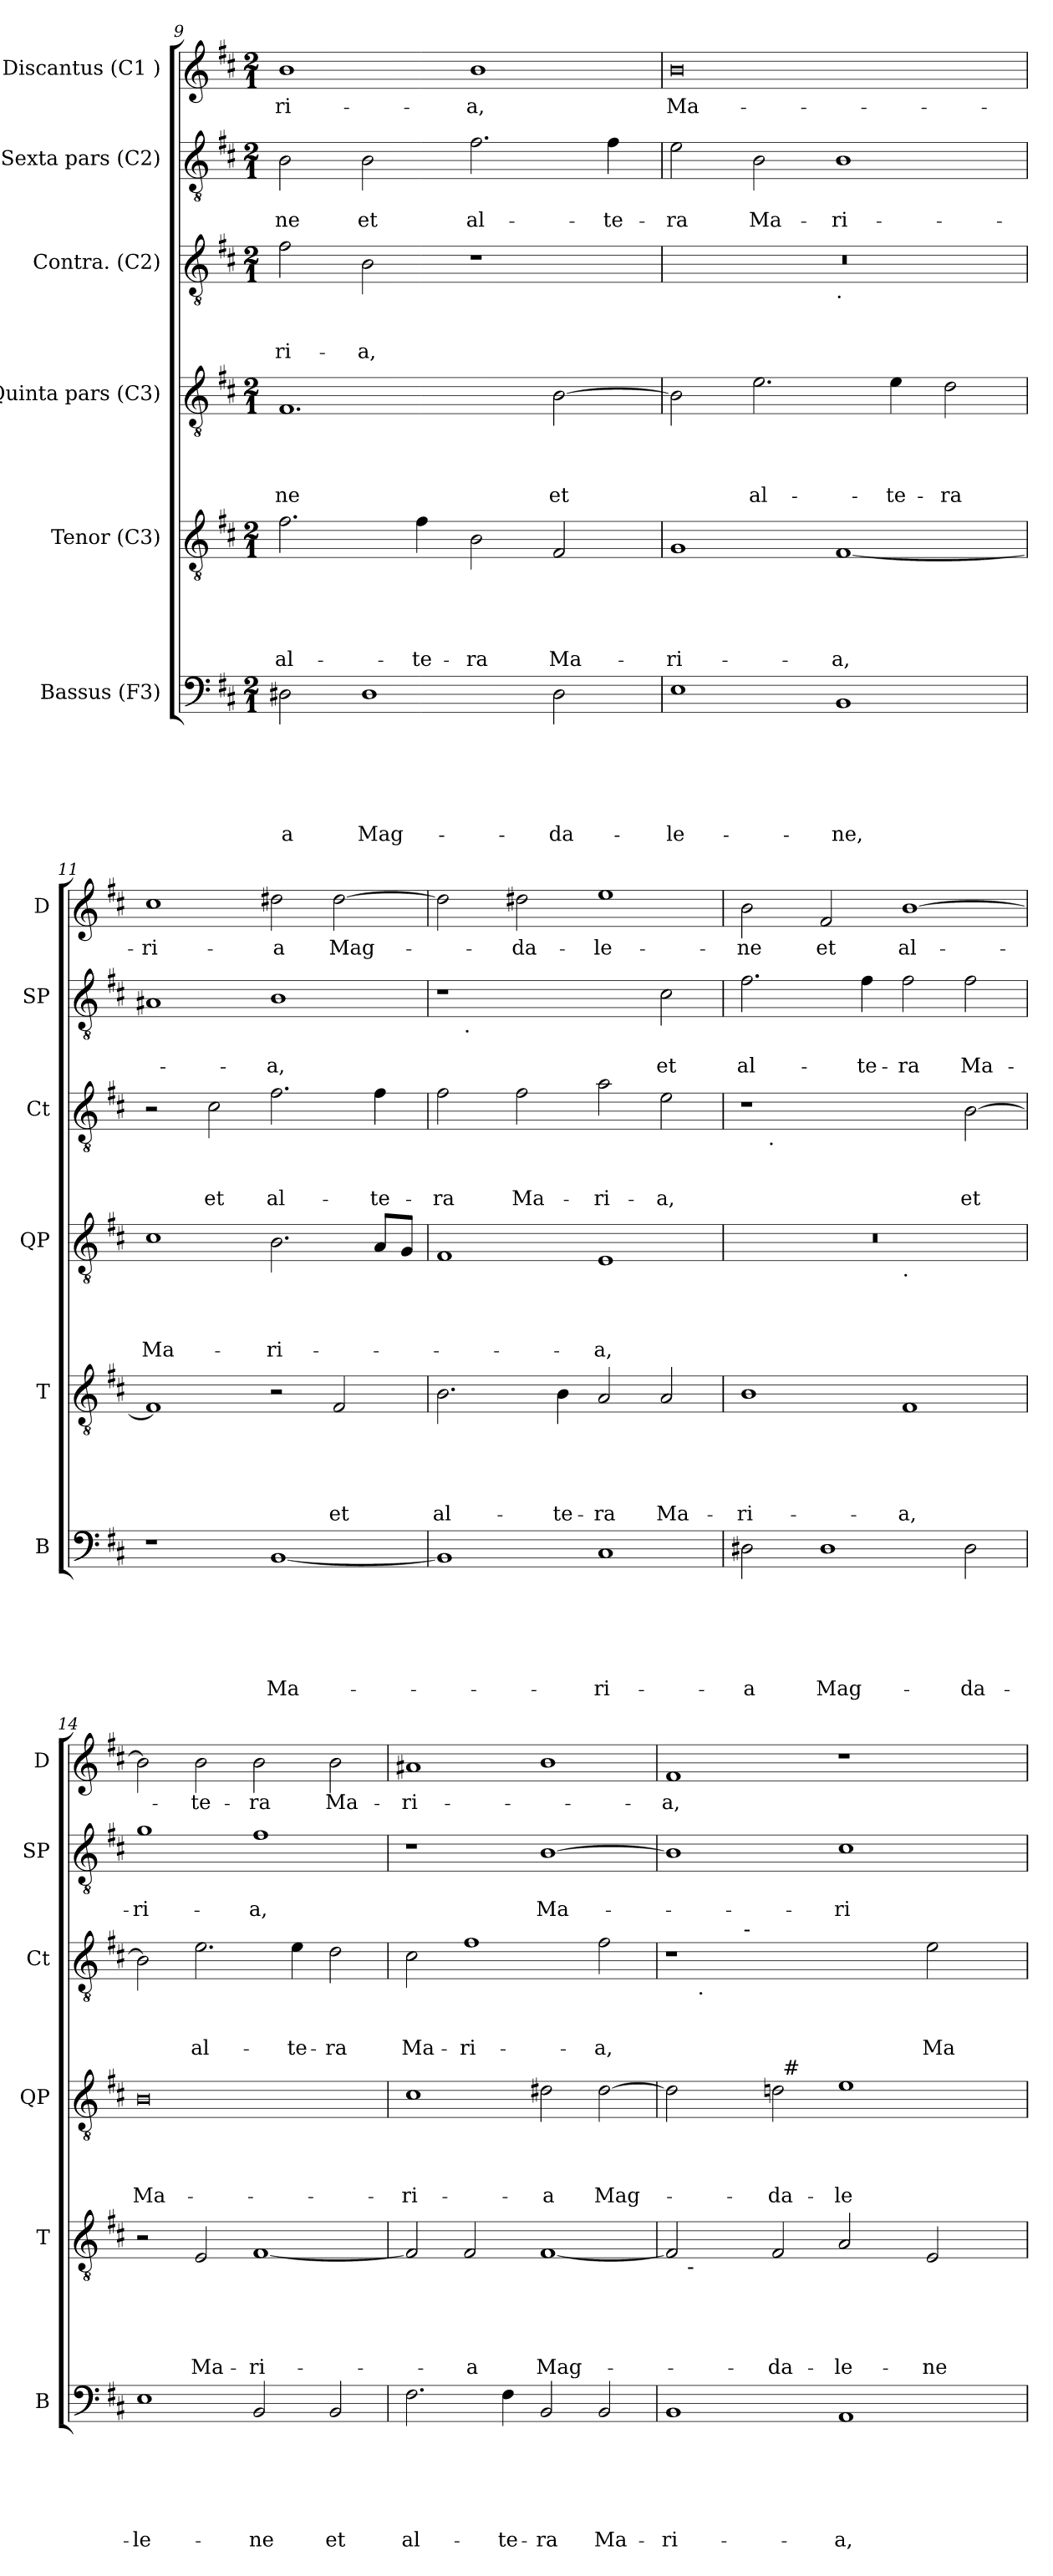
**kern	**text	**text	**text	**text	**text	**text	**kern	**text	**text	**text	**text	**text	**kern	**text	**text	**text	**text	**kern	**text	**text	**text	**kern	**text	**text	**kern	**text
*part6	*part6	*part6	*part6	*part6	*part6	*part6	*part5	*part5	*part5	*part5	*part5	*part5	*part4	*part4	*part4	*part4	*part4	*part3	*part3	*part3	*part3	*part2	*part2	*part2	*part1	*part1
*staff6	*staff6	*staff6	*staff6	*staff6	*staff6	*staff6	*staff5	*staff5	*staff5	*staff5	*staff5	*staff5	*staff4	*staff4	*staff4	*staff4	*staff4	*staff3	*staff3	*staff3	*staff3	*staff2	*staff2	*staff2	*staff1	*staff1
*I"Bassus (F3)	*	*	*	*	*	*	*I"Tenor (C3)	*	*	*	*	*	*I"Quinta pars (C3)	*	*	*	*	*I"Contra. (C2)	*	*	*	*I"Sexta pars (C2)	*	*	*I"Discantus (C1 )	*
*I'B	*	*	*	*	*	*	*I'T	*	*	*	*	*	*I'QP	*	*	*	*	*I'Ct	*	*	*	*I'SP	*	*	*I'D	*
*clefF4	*	*	*	*	*	*	*clefGv2	*	*	*	*	*	*clefGv2	*	*	*	*	*clefGv2	*	*	*	*clefGv2	*	*	*clefG2	*
*k[f#c#]	*	*	*	*	*	*	*k[f#c#]	*	*	*	*	*	*k[f#c#]	*	*	*	*	*k[f#c#]	*	*	*	*k[f#c#]	*	*	*k[f#c#]	*
*D:	*	*	*	*	*	*	*D:	*	*	*	*	*	*D:	*	*	*	*	*D:	*	*	*	*D:	*	*	*D:	*
*M2/1	*	*	*	*	*	*	*M2/1	*	*	*	*	*	*M2/1	*	*	*	*	*M2/1	*	*	*	*M2/1	*	*	*M2/1	*
=9	=9	=9	=9	=9	=9	=9	=9	=9	=9	=9	=9	=9	=9	=9	=9	=9	=9	=9	=9	=9	=9	=9	=9	=9	=9	=9
!	!	!	!	!	!	!LO:LY:b	!	!	!	!	!	!LO:LY:b	!	!	!	!	!LO:LY:b	!	!	!	!LO:LY:b	!	!	!LO:LY:b	!	!LO:LY:b
2D#X\	.	.	.	.	.	-a	2.f#\	.	.	.	.	al-	1.F#	.	.	.	-ne	2f#\	.	.	-ri-	2B\	.	-ne	1b	-ri-
!	!	!	!	!	!	!LO:LY:b	!	!	!	!	!	!	!	!	!	!	!	!	!	!	!LO:LY:b	!	!	!LO:LY:b	!	!
1D#	.	.	.	.	.	Mag-	.	.	.	.	.	.	.	.	.	.	.	2B\	.	.	-a,	2B\	.	et	.	.
!	!	!	!	!	!	!	!	!	!	!	!	!LO:LY:b	!	!	!	!	!	!	!	!	!	!	!	!	!	!
.	.	.	.	.	.	.	4f#\	.	.	.	.	-te-	.	.	.	.	.	.	.	.	.	.	.	.	.	.
!	!	!	!	!	!	!	!	!	!	!	!	!LO:LY:b	!	!	!	!	!	!	!	!	!	!	!	!LO:LY:b	!	!LO:LY:b
.	.	.	.	.	.	.	2B\	.	.	.	.	-ra	.	.	.	.	.	1r	.	.	.	2.f#\	.	al-	1b	-a,
!	!	!	!	!	!	!LO:LY:b	!	!	!	!	!	!LO:LY:b	!	!	!	!	!LO:LY:b	!	!	!	!	!	!	!	!	!
2D#\	.	.	.	.	.	-da-	2F#/	.	.	.	.	Ma-	[>2B\	.	.	.	et	.	.	.	.	.	.	.	.	.
!	!	!	!	!	!	!	!	!	!	!	!	!	!	!	!	!	!	!	!	!	!	!	!	!LO:LY:b	!	!
.	.	.	.	.	.	.	.	.	.	.	.	.	.	.	.	.	.	.	.	.	.	4f#\	.	-te-	.	.
=10	=10	=10	=10	=10	=10	=10	=10	=10	=10	=10	=10	=10	=10	=10	=10	=10	=10	=10	=10	=10	=10	=10	=10	=10	=10	=10
!	!	!	!	!	!	!LO:LY:b	!	!	!	!	!	!LO:LY:b	!	!	!	!	!	!	!	!	!	!	!	!LO:LY:b	!	!LO:LY:b
*	*	*	*	*	*	*	*	*	*	*	*	*	*	*	*	*	*	*^	*	*	*	*	*	*	*	*
1E	.	.	.	.	.	-le-	1G	.	.	.	.	-ri-	2B\]	.	.	.	.	0r	1ryy	.	.	.	2e\	.	-ra	0b	Ma-
!	!	!	!	!	!	!	!	!	!	!	!	!	!	!	!	!	!LO:LY:b	!	!	!	!	!	!	!	!LO:LY:b	!	!
.	.	.	.	.	.	.	.	.	.	.	.	.	2.e\	.	.	.	al-	.	.	.	.	.	2B\	.	Ma-	.	.
!	!	!	!	!	!	!	!	!	!	!	!	!	!	!	!	!	!	!	!LO:TX:b:t=.	!	!	!	!	!	!	!	!
!	!	!	!	!	!	!LO:LY:b	!	!	!	!	!	!LO:LY:b	!	!	!	!	!	!	!	!	!	!	!	!	!LO:LY:b	!	!
1BB	.	.	.	.	.	-ne,	[<1F#	.	.	.	.	-a,	.	.	.	.	.	.	1ryy	.	.	.	1B	.	-ri-	.	.
!	!	!	!	!	!	!	!	!	!	!	!	!	!	!	!	!	!LO:LY:b	!	!	!	!	!	!	!	!	!	!
.	.	.	.	.	.	.	.	.	.	.	.	.	4e\	.	.	.	-te-	.	.	.	.	.	.	.	.	.	.
!	!	!	!	!	!	!	!	!	!	!	!	!	!	!	!	!	!LO:LY:b	!	!	!	!	!	!	!	!	!	!
.	.	.	.	.	.	.	.	.	.	.	.	.	2d\	.	.	.	-ra	.	.	.	.	.	.	.	.	.	.
!!LO:LB:g=z
=11	=11	=11	=11	=11	=11	=11	=11	=11	=11	=11	=11	=11	=11	=11	=11	=11	=11	=11	=11	=11	=11	=11	=11	=11	=11	=11	=11
!	!	!	!	!	!	!	!	!	!	!	!	!	!	!	!	!	!LO:LY:b	!	!	!	!	!	!	!	!	!	!LO:LY:b
*	*	*	*	*	*	*	*	*	*	*	*	*	*	*	*	*	*	*v	*v	*	*	*	*	*	*	*	*
1r	.	.	.	.	.	.	1F#]	.	.	.	.	.	1c#	.	.	.	Ma-	2r	.	.	.	1A#X	.	.	1cc#	-ri-
!	!	!	!	!	!	!	!	!	!	!	!	!	!	!	!	!	!	!	!	!	!LO:LY:b	!	!	!	!	!
.	.	.	.	.	.	.	.	.	.	.	.	.	.	.	.	.	.	2c#\	.	.	et	.	.	.	.	.
!	!	!	!	!	!	!LO:LY:b	!	!	!	!	!	!	!	!	!	!	!LO:LY:b	!	!	!	!LO:LY:b	!	!	!LO:LY:b	!	!LO:LY:b
[<1BB	.	.	.	.	.	Ma-	2r	.	.	.	.	.	2.B\	.	.	.	-ri-	2.f#\	.	.	al-	1B	.	-a,	2dd#X\	-a
!	!	!	!	!	!	!	!	!	!	!	!	!LO:LY:b	!	!	!	!	!	!	!	!	!	!	!	!	!	!LO:LY:b
.	.	.	.	.	.	.	2F#/	.	.	.	.	et	.	.	.	.	.	.	.	.	.	.	.	.	[>2dd#\	Mag-
!	!	!	!	!	!	!	!	!	!	!	!	!	!	!	!	!	!	!	!	!	!LO:LY:b	!	!	!	!	!
.	.	.	.	.	.	.	.	.	.	.	.	.	8A/L	.	.	.	.	4f#\	.	.	-te-	.	.	.	.	.
.	.	.	.	.	.	.	.	.	.	.	.	.	8G/J	.	.	.	.	.	.	.	.	.	.	.	.	.
=12	=12	=12	=12	=12	=12	=12	=12	=12	=12	=12	=12	=12	=12	=12	=12	=12	=12	=12	=12	=12	=12	=12	=12	=12	=12	=12
!	!	!	!	!	!	!	!	!	!	!	!	!LO:LY:b	!	!	!	!	!	!	!	!	!LO:LY:b	!	!	!	!	!
*	*	*	*	*	*	*	*	*	*	*	*	*	*	*	*	*	*	*	*	*	*	*^	*	*	*	*
1BB]	.	.	.	.	.	.	2.B\	.	.	.	.	al-	1F#	.	.	.	.	2f#\	.	.	-ra	1r	8ryy	.	.	2dd#\]	.
!	!	!	!	!	!	!	!	!	!	!	!	!	!	!	!	!	!	!	!	!	!	!	!LO:TX:b:t=.	!	!	!	!
.	.	.	.	.	.	.	.	.	.	.	.	.	.	.	.	.	.	.	.	.	.	.	1...ryy	.	.	.	.
!	!	!	!	!	!	!	!	!	!	!	!	!	!	!	!	!	!	!	!	!	!LO:LY:b	!	!	!	!	!	!LO:LY:b
.	.	.	.	.	.	.	.	.	.	.	.	.	.	.	.	.	.	2f#\	.	.	Ma-	.	.	.	.	2dd#X\	-da-
!	!	!	!	!	!	!	!	!	!	!	!	!LO:LY:b	!	!	!	!	!	!	!	!	!	!	!	!	!	!	!
.	.	.	.	.	.	.	4B\	.	.	.	.	-te-	.	.	.	.	.	.	.	.	.	.	.	.	.	.	.
!	!	!	!	!	!	!LO:LY:b	!	!	!	!	!	!LO:LY:b	!	!	!	!	!LO:LY:b	!	!	!	!LO:LY:b	!	!	!	!	!	!LO:LY:b
1C#	.	.	.	.	.	-ri-	2A/	.	.	.	.	-ra	1E	.	.	.	-a,	2a\	.	.	-ri-	2ryy	.	.	.	1ee	-le-
!	!	!	!	!	!	!	!	!	!	!	!	!LO:LY:b	!	!	!	!	!	!	!	!	!LO:LY:b	!	!	!	!LO:LY:b	!	!
.	.	.	.	.	.	.	2A/	.	.	.	.	Ma-	.	.	.	.	.	2e\	.	.	-a,	2c#\	.	.	et	.	.
=13	=13	=13	=13	=13	=13	=13	=13	=13	=13	=13	=13	=13	=13	=13	=13	=13	=13	=13	=13	=13	=13	=13	=13	=13	=13	=13	=13
!	!	!	!	!	!	!LO:LY:b	!	!	!	!	!	!LO:LY:b	!	!	!	!	!	!	!	!	!	!	!	!	!LO:LY:b	!	!LO:LY:b
*	*	*	*	*	*	*	*	*	*	*	*	*	*^	*	*	*	*	*^	*	*	*	*v	*v	*	*	*	*
2D#X\	.	.	.	.	.	-a	1B	.	.	.	.	-ri-	0r	1ryy	.	.	.	.	1r	8ryy	.	.	.	2.f#\	.	al-	2b\	-ne
!	!	!	!	!	!	!	!	!	!	!	!	!	!	!	!	!	!	!	!	!LO:TX:b:t=.	!	!	!	!	!	!	!	!
.	.	.	.	.	.	.	.	.	.	.	.	.	.	.	.	.	.	.	.	1...ryy	.	.	.	.	.	.	.	.
!	!	!	!	!	!	!LO:LY:b	!	!	!	!	!	!	!	!	!	!	!	!	!	!	!	!	!	!	!	!	!	!LO:LY:b
1D#	.	.	.	.	.	Mag-	.	.	.	.	.	.	.	.	.	.	.	.	.	.	.	.	.	.	.	.	2f#/	et
!	!	!	!	!	!	!	!	!	!	!	!	!	!	!	!	!	!	!	!	!	!	!	!	!	!	!LO:LY:b	!	!
.	.	.	.	.	.	.	.	.	.	.	.	.	.	.	.	.	.	.	.	.	.	.	.	4f#\	.	-te-	.	.
!	!	!	!	!	!	!	!	!	!	!	!	!	!	!LO:TX:b:t=.	!	!	!	!	!	!	!	!	!	!	!	!	!	!
!	!	!	!	!	!	!	!	!	!	!	!	!LO:LY:b	!	!	!	!	!	!	!	!	!	!	!	!	!	!LO:LY:b	!	!LO:LY:b
.	.	.	.	.	.	.	1F#	.	.	.	.	-a,	.	1ryy	.	.	.	.	2ryy	.	.	.	.	2f#\	.	-ra	[>1b	al-
!	!	!	!	!	!	!LO:LY:b	!	!	!	!	!	!	!	!	!	!	!	!	!	!	!	!	!LO:LY:b	!	!	!LO:LY:b	!	!
2D#\	.	.	.	.	.	-da-	.	.	.	.	.	.	.	.	.	.	.	.	[>2B\	.	.	.	et	2f#\	.	Ma-	.	.
=14	=14	=14	=14	=14	=14	=14	=14	=14	=14	=14	=14	=14	=14	=14	=14	=14	=14	=14	=14	=14	=14	=14	=14	=14	=14	=14	=14	=14
!	!	!	!	!	!	!LO:LY:b	!	!	!	!	!	!	!	!	!	!	!	!LO:LY:b	!	!	!	!	!	!	!	!LO:LY:b	!	!
*	*	*	*	*	*	*	*	*	*	*	*	*	*v	*v	*	*	*	*	*	*	*	*	*	*	*	*	*	*
*	*	*	*	*	*	*	*	*	*	*	*	*	*	*	*	*	*	*v	*v	*	*	*	*	*	*	*	*
1E	.	.	.	.	.	-le-	2r	.	.	.	.	.	0B	.	.	.	Ma-	2B\]	.	.	.	1g	.	-ri-	2b\]	.
!	!	!	!	!	!	!	!	!	!	!	!	!LO:LY:b	!	!	!	!	!	!	!	!	!LO:LY:b	!	!	!	!	!LO:LY:b
.	.	.	.	.	.	.	2E/	.	.	.	.	Ma-	.	.	.	.	.	2.e\	.	.	al-	.	.	.	2b\	-te-
!	!	!	!	!	!	!LO:LY:b	!	!	!	!	!	!LO:LY:b	!	!	!	!	!	!	!	!	!	!	!	!LO:LY:b	!	!LO:LY:b
2BB/	.	.	.	.	.	-ne	[<1F#	.	.	.	.	-ri-	.	.	.	.	.	.	.	.	.	1f#	.	-a,	2b\	-ra
!	!	!	!	!	!	!	!	!	!	!	!	!	!	!	!	!	!	!	!	!	!LO:LY:b	!	!	!	!	!
.	.	.	.	.	.	.	.	.	.	.	.	.	.	.	.	.	.	4e\	.	.	-te-	.	.	.	.	.
!	!	!	!	!	!	!LO:LY:b	!	!	!	!	!	!	!	!	!	!	!	!	!	!	!LO:LY:b	!	!	!	!	!LO:LY:b
2BB/	.	.	.	.	.	et	.	.	.	.	.	.	.	.	.	.	.	2d\	.	.	-ra	.	.	.	2b\	Ma-
=15	=15	=15	=15	=15	=15	=15	=15	=15	=15	=15	=15	=15	=15	=15	=15	=15	=15	=15	=15	=15	=15	=15	=15	=15	=15	=15
!	!	!	!	!	!	!LO:LY:b	!	!	!	!	!	!	!	!	!	!	!LO:LY:b	!	!	!	!LO:LY:b	!	!	!	!	!LO:LY:b
2.F#\	.	.	.	.	.	al-	2F#/]	.	.	.	.	.	1c#	.	.	.	-ri-	2c#\	.	.	Ma-	1r	.	.	1a#X	-ri-
!	!	!	!	!	!	!	!	!	!	!	!	!LO:LY:b	!	!	!	!	!	!	!	!	!LO:LY:b	!	!	!	!	!
.	.	.	.	.	.	.	2F#/	.	.	.	.	-a	.	.	.	.	.	1f#	.	.	-ri-	.	.	.	.	.
!	!	!	!	!	!	!LO:LY:b	!	!	!	!	!	!	!	!	!	!	!	!	!	!	!	!	!	!	!	!
4F#\	.	.	.	.	.	-te-	.	.	.	.	.	.	.	.	.	.	.	.	.	.	.	.	.	.	.	.
!	!	!	!	!	!	!LO:LY:b	!	!	!	!	!	!LO:LY:b	!	!	!	!	!LO:LY:b	!	!	!	!	!	!	!LO:LY:b	!	!
2BB/	.	.	.	.	.	-ra	[>1F#	.	.	.	.	Mag-	2d#X\	.	.	.	-a	.	.	.	.	[>1B	.	Ma-	1b	.
!	!	!	!	!	!	!LO:LY:b	!	!	!	!	!	!	!	!	!	!	!LO:LY:b	!	!	!	!LO:LY:b	!	!	!	!	!
2BB/	.	.	.	.	.	Ma-	.	.	.	.	.	.	[>2d#\	.	.	.	Mag-	2f#\	.	.	-a,	.	.	.	.	.
!!LO:PB:g=z
=16	=16	=16	=16	=16	=16	=16	=16	=16	=16	=16	=16	=16	=16	=16	=16	=16	=16	=16	=16	=16	=16	=16	=16	=16	=16	=16
!	!	!	!	!	!	!LO:LY:b	!	!	!	!	!	!	!	!	!	!	!	!	!	!	!	!	!	!	!	!LO:LY:b
*	*	*	*	*	*	*	*^	*	*	*	*	*	*^	*	*	*	*	*^	*	*	*	*	*	*	*	*
*	*	*	*	*	*	*	*	*	*	*	*	*	*	*	*	*	*	*	*	*	*^	*	*	*	*	*	*	*	*
1BB	.	.	.	.	.	-ri-	2F#/]	16.ryy	.	.	.	.	.	2d#\]	2ryy	.	.	.	.	1r	8ryy	4ryy	.	.	.	1B]	.	.	1f#	-a,
!	!	!	!	!	!	!	!	!LO:TX:b:t=-	!	!	!	!	!	!	!	!	!	!	!	!	!	!	!	!	!	!	!	!	!	!
.	.	.	.	.	.	.	.	1ryy	.	.	.	.	.	.	.	.	.	.	.	.	.	.	.	.	.	.	.	.	.	.
!	!	!	!	!	!	!	!	!	!	!	!	!	!	!	!	!	!	!	!	!	!LO:TX:b:t=.	!	!	!	!	!	!	!	!	!
.	.	.	.	.	.	.	.	.	.	.	.	.	.	.	.	.	.	.	.	.	1...ryy	.	.	.	.	.	.	.	.	.
.	.	.	.	.	.	.	.	.	.	.	.	.	.	.	.	.	.	.	.	.	.	16.ryy	.	.	.	.	.	.	.	.
!	!	!	!	!	!	!	!	!	!	!	!	!	!	!	!	!	!	!	!	!	!	!LO:TX:a:t=-	!	!	!	!	!	!	!	!
.	.	.	.	.	.	.	.	.	.	.	.	.	.	.	.	.	.	.	.	.	.	1ryy	.	.	.	.	.	.	.	.
!	!	!	!	!	!	!	!	!	!	!	!	!	!LO:LY:b	!	!	!	!	!	!LO:LY:b	!	!	!	!	!	!	!	!	!	!	!
.	.	.	.	.	.	.	2F#/	.	.	.	.	.	-da-	2d\	32ryy	.	.	.	-da-	.	.	.	.	.	.	.	.	.	.	.
!	!	!	!	!	!	!	!	!	!	!	!	!	!	!	!LO:TX:a:t=#	!	!	!	!	!	!	!	!	!	!	!	!	!	!	!
.	.	.	.	.	.	.	.	.	.	.	.	.	.	.	1ryy	.	.	.	.	.	.	.	.	.	.	.	.	.	.	.
!	!	!	!	!	!	!LO:LY:b	!	!	!	!	!	!	!LO:LY:b	!	!	!	!	!	!LO:LY:b	!	!	!	!	!	!	!	!	!LO:LY:b	!	!
1AA	.	.	.	.	.	-a,	2A/	.	.	.	.	.	-le-	1e	.	.	.	.	-le-	2ryy	.	.	.	.	.	1c#	.	-ri-	1r	.
.	.	.	.	.	.	.	.	2ryy	.	.	.	.	.	.	.	.	.	.	.	.	.	.	.	.	.	.	.	.	.	.
.	.	.	.	.	.	.	.	.	.	.	.	.	.	.	.	.	.	.	.	.	.	2ryy	.	.	.	.	.	.	.	.
!	!	!	!	!	!	!	!	!	!	!	!	!	!LO:LY:b	!	!	!	!	!	!	!	!	!	!	!	!LO:LY:b	!	!	!	!	!
.	.	.	.	.	.	.	2E/	.	.	.	.	.	-ne	.	.	.	.	.	.	2e\	.	.	.	.	Ma-	.	.	.	.	.
.	.	.	.	.	.	.	.	.	.	.	.	.	.	.	4...ryy	.	.	.	.	.	.	.	.	.	.	.	.	.	.	.
.	.	.	.	.	.	.	.	4ryy	.	.	.	.	.	.	.	.	.	.	.	.	.	.	.	.	.	.	.	.	.	.
.	.	.	.	.	.	.	.	8ryy	.	.	.	.	.	.	.	.	.	.	.	.	.	8ryy	.	.	.	.	.	.	.	.
.	.	.	.	.	.	.	.	32ryy	.	.	.	.	.	.	.	.	.	.	.	.	.	32ryy	.	.	.	.	.	.	.	.
*	*	*	*	*	*	*	*v	*v	*	*	*	*	*	*	*	*	*	*	*	*v	*v	*v	*	*	*	*	*	*	*	*
*	*	*	*	*	*	*	*	*	*	*	*	*	*v	*v	*	*	*	*	*	*	*	*	*	*	*	*	*
=	=	=	=	=	=	=	=	=	=	=	=	=	=	=	=	=	=	=	=	=	=	=	=	=	=	=
*-	*-	*-	*-	*-	*-	*-	*-	*-	*-	*-	*-	*-	*-	*-	*-	*-	*-	*-	*-	*-	*-	*-	*-	*-	*-	*-
